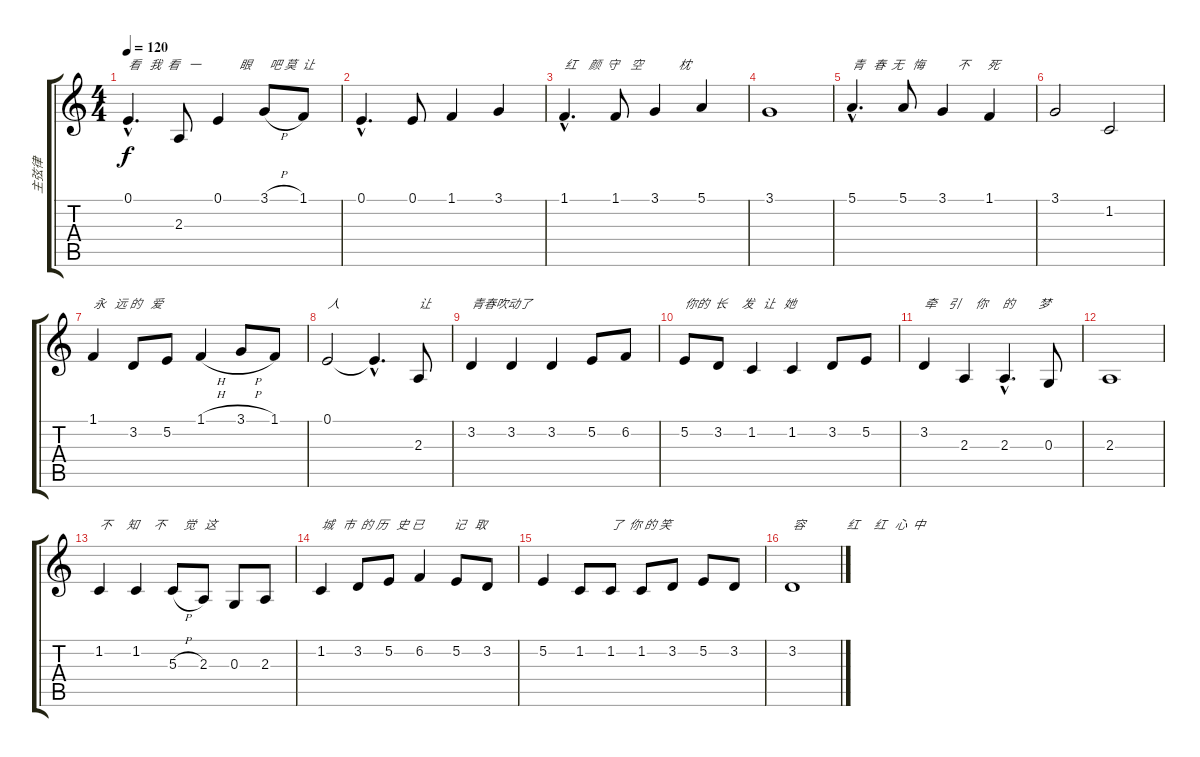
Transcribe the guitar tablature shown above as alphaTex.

\track ("主弦律" "主弦律") {instrument flute}
\staff {score tabs}
\tuning (E4 B3 G3 D3 A2 E2) {hide}
\ts (4 4)
\tempo 120
\clef g2
\ks c
0.1{hac}.4{d txt "看   我  看   一             眼      吧 莫  让    " dy f} 2.3.8 0.1.4 3.1{h}.8 1.1.8 |
0.1{hac}.4{d} 0.1.8 1.1.4 3.1.4 |
1.1{hac}.4{d txt "红    颜  守    空            枕"} 1.1.8 3.1.4 5.1.4 |
3.1.1 |
5.1{hac}.4{d txt "青   春  无   悔           不      死"} 5.1.8 3.1.4 1.1.4 |
3.1.2 1.2.2 |
1.1.4{txt "永   远 的   爱   "} 3.2.8 5.2.8 1.1{h}.4 3.1{h}.8 1.1.8 |
0.1.2{txt "人 "} 0.1{hac t}.4{d} 2.3.8{txt "让"} |
3.2.4{txt "青春吹动了"} 3.2.4 3.2.4 5.2.8 6.2.8 |
5.2.8{txt "你的  长     发   让   她"} 3.2.8 1.2.4 1.2.4 3.2.8 5.2.8 |
3.2.4{txt "牵    引     你     的        梦"} 2.3.4 2.3{hac}.4{d} 0.3.8 |
2.3.1 |
1.2.4{txt "不     知     不      觉   这"} 1.2.4 5.3{h}.8 2.3.8 0.3.8 2.3.8 |
1.2.4{txt "城   市  的 历   史 已          记   取"} 3.2.8 5.2.8 6.2.4 5.2.8 3.2.8 |
5.2.4 1.2.8 1.2.8{txt "了  你 的 笑 "} 1.2.8 3.2.8 5.2.8 3.2.8 |
3.2.1{txt "容              红     红   心  中         "}
